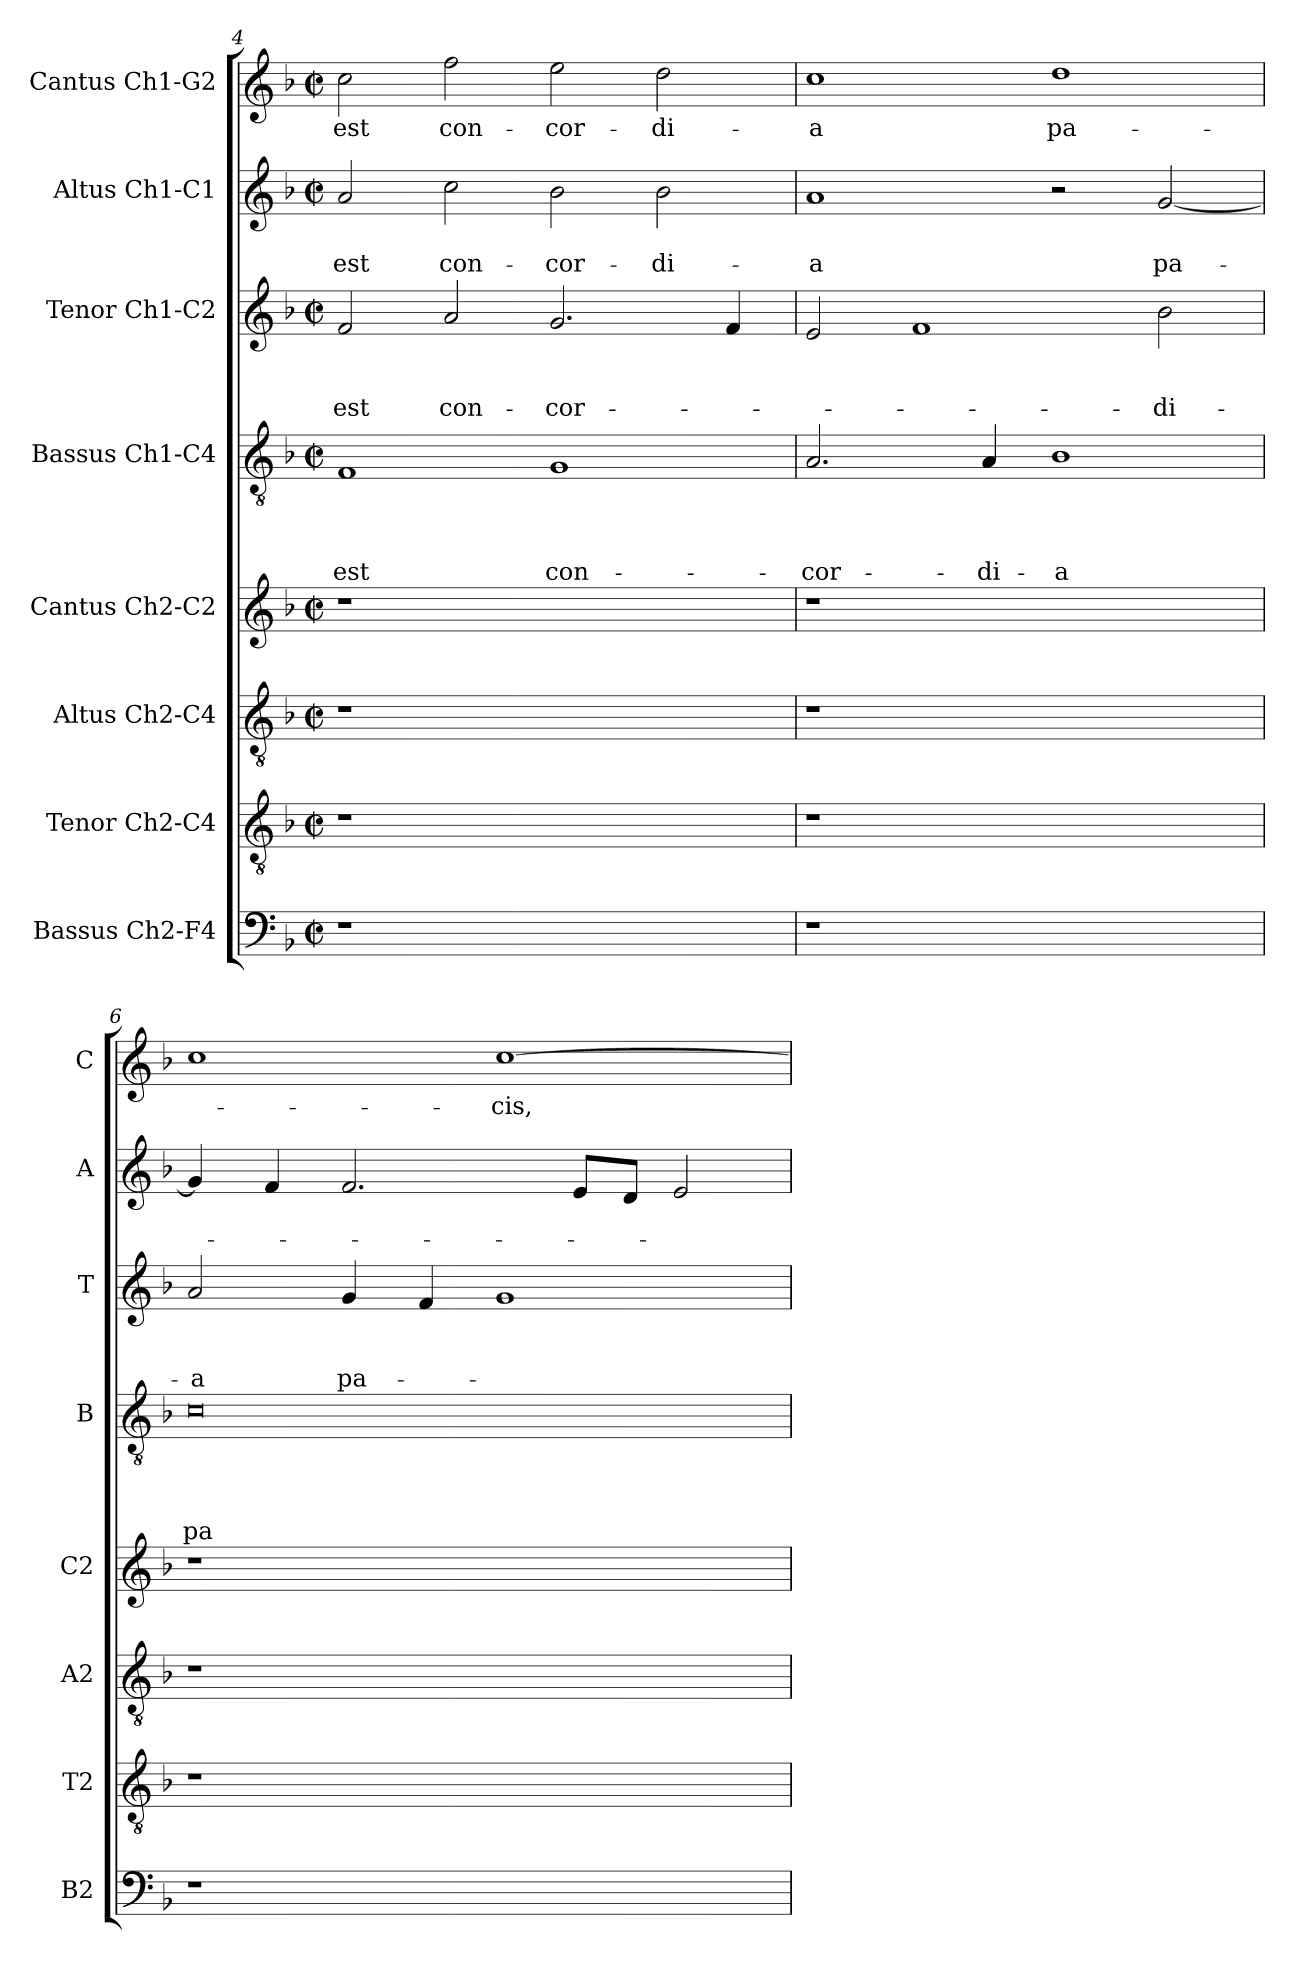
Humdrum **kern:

**kern	**kern	**kern	**kern	**kern	**text	**text	**text	**text	**kern	**text	**text	**text	**kern	**text	**text	**kern	**text
*part8	*part7	*part6	*part5	*part4	*part4	*part4	*part4	*part4	*part3	*part3	*part3	*part3	*part2	*part2	*part2	*part1	*part1
*staff8	*staff7	*staff6	*staff5	*staff4	*staff4	*staff4	*staff4	*staff4	*staff3	*staff3	*staff3	*staff3	*staff2	*staff2	*staff2	*staff1	*staff1
*I"Bassus Ch2-F4	*I"Tenor Ch2-C4	*I"Altus Ch2-C4	*I"Cantus Ch2-C2	*I"Bassus Ch1-C4	*	*	*	*	*I"Tenor Ch1-C2	*	*	*	*I"Altus Ch1-C1	*	*	*I"Cantus Ch1-G2	*
*I'B2	*I'T2	*I'A2	*I'C2	*I'B	*	*	*	*	*I'T	*	*	*	*I'A	*	*	*I'C	*
*clefF4	*clefGv2	*clefGv2	*clefG2	*clefGv2	*	*	*	*	*clefG2	*	*	*	*clefG2	*	*	*clefG2	*
*k[b-]	*k[b-]	*k[b-]	*k[b-]	*k[b-]	*	*	*	*	*k[b-]	*	*	*	*k[b-]	*	*	*k[b-]	*
*F:	*F:	*F:	*F:	*F:	*	*	*	*	*F:	*	*	*	*F:	*	*	*F:	*
*M2/2	*M2/2	*M2/2	*M2/2	*M2/2	*	*	*	*	*M2/2	*	*	*	*M2/2	*	*	*M2/2	*
*met(c|)	*met(c|)	*met(c|)	*met(c|)	*met(c|)	*	*	*	*	*met(c|)	*	*	*	*met(c|)	*	*	*met(c|)	*
=4	=4	=4	=4	=4	=4	=4	=4	=4	=4	=4	=4	=4	=4	=4	=4	=4	=4
!	!	!	!	!	!	!	!	!LO:LY:b	!	!	!	!LO:LY:b	!	!	!LO:LY:b	!	!LO:LY:b
1r	1r	1r	1r	1F	.	.	.	est	2f/	.	.	est	2a/	.	est	2cc\	est
!	!	!	!	!	!	!	!	!	!	!	!	!LO:LY:b	!	!	!LO:LY:b	!	!LO:LY:b
.	.	.	.	.	.	.	.	.	2a/	.	.	con-	2cc\	.	con-	2ff\	con-
!	!	!	!	!	!	!	!	!LO:LY:b	!	!	!	!LO:LY:b	!	!	!LO:LY:b	!	!LO:LY:b
1ryy	1ryy	1ryy	1ryy	1G	.	.	.	con-	2.g/	.	.	-cor-	2b-\	.	-cor-	2ee\	-cor-
!	!	!	!	!	!	!	!	!	!	!	!	!	!	!	!LO:LY:b	!	!LO:LY:b
.	.	.	.	.	.	.	.	.	.	.	.	.	2b-\	.	-di-	2dd\	-di-
.	.	.	.	.	.	.	.	.	4f/	.	.	.	.	.	.	.	.
!!LO:LB:g=z
=5	=5	=5	=5	=5	=5	=5	=5	=5	=5	=5	=5	=5	=5	=5	=5	=5	=5
!	!	!	!	!	!	!	!	!LO:LY:b	!	!	!	!	!	!	!LO:LY:b	!	!LO:LY:b
1r	1r	1r	1r	2.A/	.	.	.	-cor-	2e/	.	.	.	1a	.	-a	1cc	-a
.	.	.	.	.	.	.	.	.	1f	.	.	.	.	.	.	.	.
!	!	!	!	!	!	!	!	!LO:LY:b	!	!	!	!	!	!	!	!	!
.	.	.	.	4A/	.	.	.	-di-	.	.	.	.	.	.	.	.	.
!	!	!	!	!	!	!	!	!LO:LY:b	!	!	!	!	!	!	!	!	!LO:LY:b
1ryy	1ryy	1ryy	1ryy	1B-	.	.	.	-a	.	.	.	.	2r	.	.	1dd	pa-
!	!	!	!	!	!	!	!	!	!	!	!	!LO:LY:b	!	!	!LO:LY:b	!	!
.	.	.	.	.	.	.	.	.	2b-\	.	.	-di-	[2g/	.	pa-	.	.
=6	=6	=6	=6	=6	=6	=6	=6	=6	=6	=6	=6	=6	=6	=6	=6	=6	=6
!	!	!	!	!	!	!	!	!LO:LY:b	!	!	!	!LO:LY:b	!	!	!	!	!
1r	1r	1r	1r	0c	.	.	.	pa-	2a/	.	.	-a	4g/]	.	.	1cc	.
.	.	.	.	.	.	.	.	.	.	.	.	.	4f/	.	.	.	.
!	!	!	!	!	!	!	!	!	!	!	!	!LO:LY:b	!	!	!	!	!
.	.	.	.	.	.	.	.	.	4g/	.	.	pa-	2.f/	.	.	.	.
.	.	.	.	.	.	.	.	.	4f/	.	.	.	.	.	.	.	.
!	!	!	!	!	!	!	!	!	!	!	!	!	!	!	!	!	!LO:LY:b
1ryy	1ryy	1ryy	1ryy	.	.	.	.	.	1g	.	.	.	.	.	.	[1cc	-cis,
.	.	.	.	.	.	.	.	.	.	.	.	.	8e/L	.	.	.	.
.	.	.	.	.	.	.	.	.	.	.	.	.	8d/J	.	.	.	.
.	.	.	.	.	.	.	.	.	.	.	.	.	2e/	.	.	.	.
=	=	=	=	=	=	=	=	=	=	=	=	=	=	=	=	=	=
*-	*-	*-	*-	*-	*-	*-	*-	*-	*-	*-	*-	*-	*-	*-	*-	*-	*-
